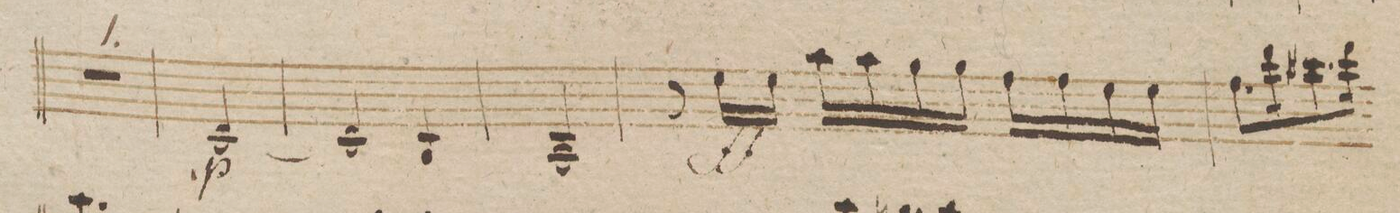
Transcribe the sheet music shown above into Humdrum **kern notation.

**kern	**dynam
*I"Violino Imo	*
*clefG2	*
*k[b-]	*
*met(c)	*
*M3/4	*
2.r	.
=20	=20
[2.c/	p
=21	=21
2c/]	.
4B-/	.
=22	=22
2.A/	.
=23	=23
8r	.
16ee\LL	ff
16ee\JJ	.
16aa\LL	.
16aa\	.
16gg\	.
16gg\JJ	.
16ff\LL	.
16ff\	.
16ee\	.
16ee\JJ	.
=24	=24
8.ff\L	.
16ddd\K	.
8.ccc#X\	.
16ddd\Jk	.
*-	*-
